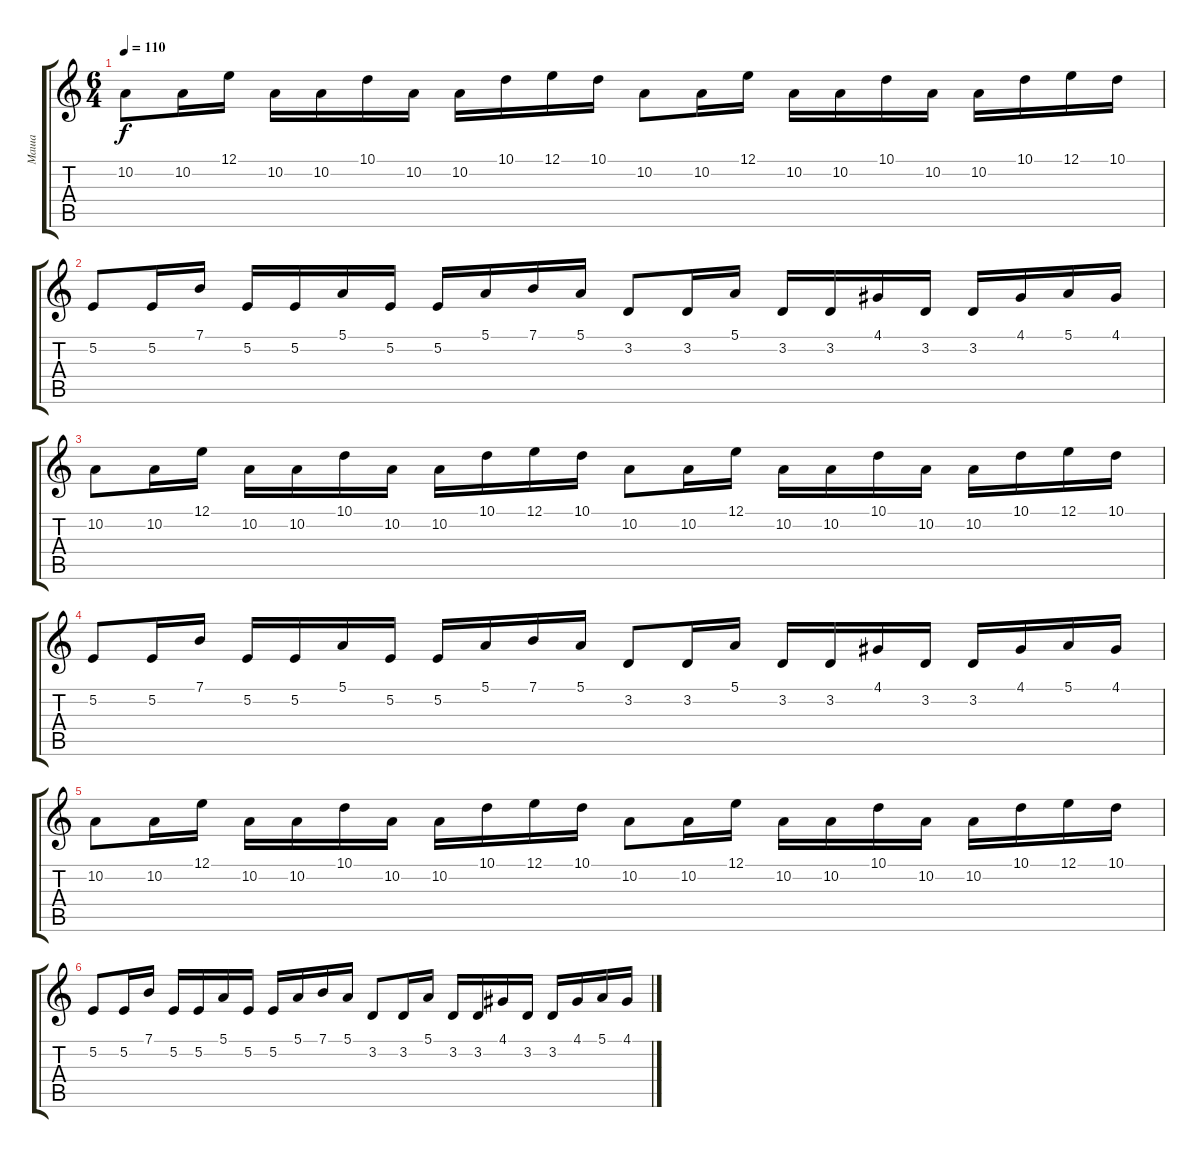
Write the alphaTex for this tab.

\track ("Маша" "Маша") {instrument violin}
\staff {score tabs}
\tuning (E4 B3 G3 D3 A2 E2) {hide}
\ts (6 4)
\tempo 110
\clef g2
\ks c
10.2.8{dy f volume 8} 10.2.16 12.1.16 10.2.16 10.2.16 10.1.16 10.2.16 10.2.16 10.1.16 12.1.16 10.1.16 10.2.8 10.2.16 12.1.16 10.2.16 10.2.16 10.1.16 10.2.16 10.2.16 10.1.16 12.1.16 10.1.16 |
5.2.8{volume 7} 5.2.16 7.1.16 5.2.16 5.2.16 5.1.16 5.2.16 5.2.16 5.1.16 7.1.16 5.1.16 3.2.8 3.2.16 5.1.16 3.2.16 3.2.16 4.1.16 3.2.16 3.2.16 4.1.16 5.1.16 4.1.16 |
10.2.8{volume 6} 10.2.16 12.1.16 10.2.16 10.2.16 10.1.16 10.2.16 10.2.16 10.1.16 12.1.16 10.1.16 10.2.8 10.2.16 12.1.16 10.2.16 10.2.16 10.1.16 10.2.16 10.2.16 10.1.16 12.1.16 10.1.16 |
5.2.8{volume 4} 5.2.16 7.1.16 5.2.16 5.2.16 5.1.16 5.2.16 5.2.16 5.1.16 7.1.16 5.1.16 3.2.8 3.2.16 5.1.16 3.2.16 3.2.16 4.1.16 3.2.16 3.2.16 4.1.16 5.1.16 4.1.16 |
10.2.8{volume 2} 10.2.16 12.1.16 10.2.16 10.2.16 10.1.16 10.2.16 10.2.16 10.1.16 12.1.16 10.1.16 10.2.8 10.2.16 12.1.16 10.2.16 10.2.16 10.1.16 10.2.16 10.2.16 10.1.16 12.1.16 10.1.16 |
5.2.8{volume 0} 5.2.16 7.1.16 5.2.16 5.2.16 5.1.16 5.2.16 5.2.16 5.1.16 7.1.16 5.1.16 3.2.8 3.2.16 5.1.16 3.2.16 3.2.16 4.1.16 3.2.16 3.2.16 4.1.16 5.1.16 4.1.16
